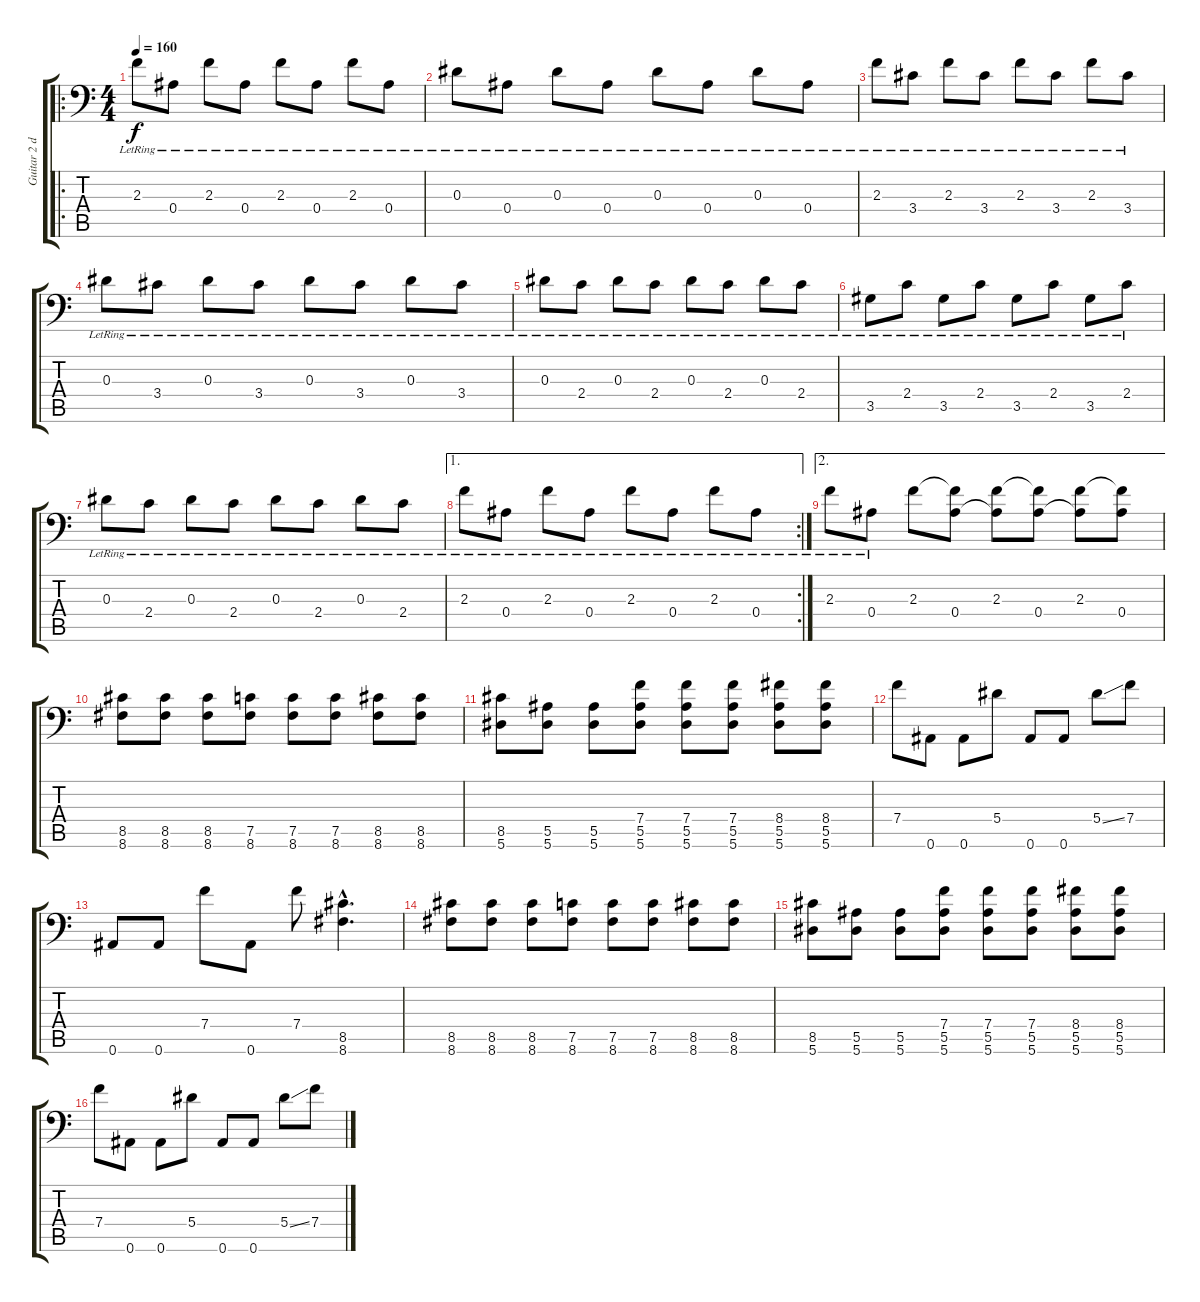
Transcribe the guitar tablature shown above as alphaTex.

\track ("Guitar 2 dropped A#" "Guitar 2 d") {instrument distortionguitar}
\staff {score tabs}
\tuning (C4 G3 Eb3 Bb2 F2 Bb1) {hide}
\ro
\ts (4 4)
\tempo 160
\clef f4
\ks c
2.3{lr}.8{dy f volume 13 balance 8 instrument acousticguitarsteel} 0.4{lr}.8 2.3{lr}.8 0.4{lr}.8 2.3{lr}.8 0.4{lr}.8 2.3{lr}.8 0.4{lr}.8 |
0.3{lr}.8 0.4{lr}.8 0.3{lr}.8 0.4{lr}.8 0.3{lr}.8 0.4{lr}.8 0.3{lr}.8 0.4{lr}.8 |
2.3{lr}.8 3.4{lr}.8 2.3{lr}.8 3.4{lr}.8 2.3{lr}.8 3.4{lr}.8 2.3{lr}.8 3.4{lr}.8 |
0.3{lr}.8 3.4{lr}.8 0.3{lr}.8 3.4{lr}.8 0.3{lr}.8 3.4{lr}.8 0.3{lr}.8 3.4{lr}.8 |
0.3{lr}.8 2.4{lr}.8 0.3{lr}.8 2.4{lr}.8 0.3{lr}.8 2.4{lr}.8 0.3{lr}.8 2.4{lr}.8 |
3.5{lr}.8 2.4{lr}.8 3.5{lr}.8 2.4{lr}.8 3.5{lr}.8 2.4{lr}.8 3.5{lr}.8 2.4{lr}.8 |
0.3{lr}.8 2.4{lr}.8 0.3{lr}.8 2.4{lr}.8 0.3{lr}.8 2.4{lr}.8 0.3{lr}.8 2.4{lr}.8 |
\ae 1
\rc 2
2.3{lr}.8 0.4{lr}.8 2.3{lr}.8 0.4{lr}.8 2.3{lr}.8 0.4{lr}.8 2.3{lr}.8 0.4{lr}.8 |
\ae 2
2.3{lr}.8 0.4{lr}.8 2.3.8 (2.3{t} 0.4).8 (2.3 0.4{t}).8 (2.3{t} 0.4).8 (2.3 0.4{t}).8 (2.3{t} 0.4).8 |
(8.5 8.6).8{balance 0 instrument distortionguitar} (8.5 8.6).8 (8.5 8.6).8 (7.5 8.6).8 (7.5 8.6).8 (7.5 8.6).8 (8.5 8.6).8 (8.5 8.6).8 |
(8.5 5.6).8 (5.5 5.6).8 (5.5 5.6).8 (7.4 5.5 5.6).8 (7.4 5.5 5.6).8 (7.4 5.5 5.6).8 (8.4 5.5 5.6).8 (8.4 5.5 5.6).8 |
7.4.8 0.6.8 0.6.8 5.4.8 0.6.8 0.6.8 5.4{ss}.8 7.4.8 |
0.6.8 0.6.8 7.4.8 0.6.8 7.4.8 (8.5{hac} 8.6{hac}).4{d} |
(8.5 8.6).8 (8.5 8.6).8 (8.5 8.6).8 (7.5 8.6).8 (7.5 8.6).8 (7.5 8.6).8 (8.5 8.6).8 (8.5 8.6).8 |
(8.5 5.6).8 (5.5 5.6).8 (5.5 5.6).8 (7.4 5.5 5.6).8 (7.4 5.5 5.6).8 (7.4 5.5 5.6).8 (8.4 5.5 5.6).8 (8.4 5.5 5.6).8 |
7.4.8 0.6.8 0.6.8 5.4.8 0.6.8 0.6.8 5.4{ss}.8 7.4.8
